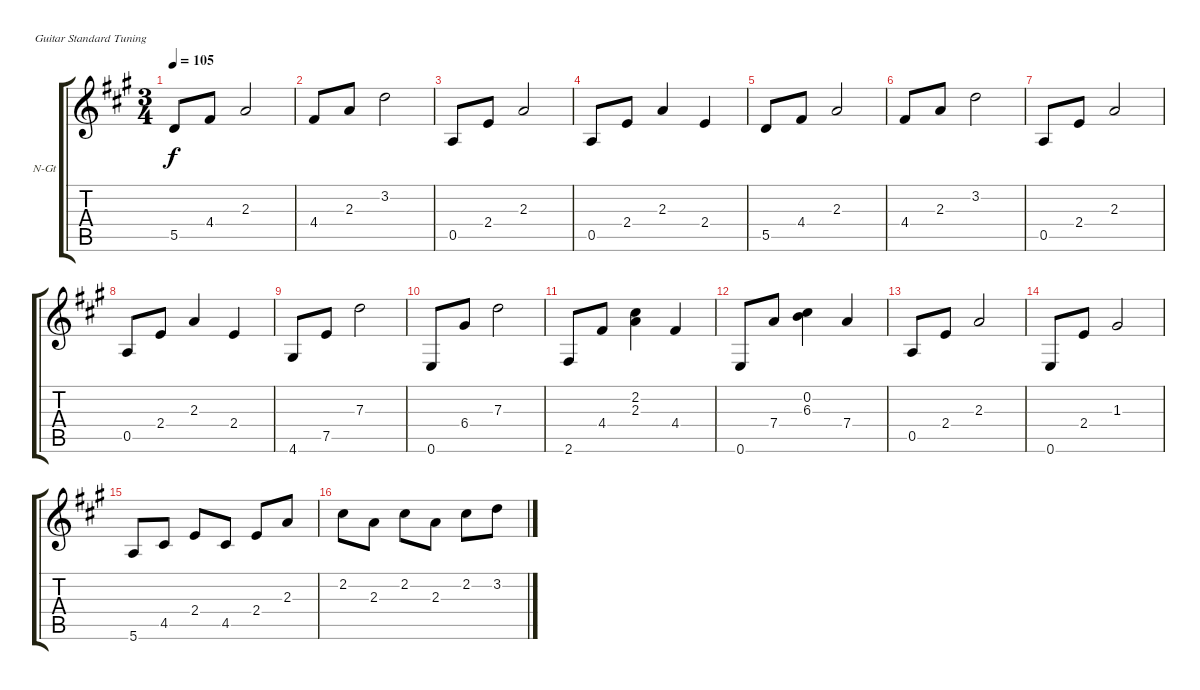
\bracketExtendMode groupsimilarinstruments
\firstSystemTrackNameOrientation horizontal
\otherSystemsTrackNameOrientation horizontal
\track ("Rythm" "N-Gt") {instrument acousticguitarnylon}
\staff {score tabs}
\tuning (E4 B3 G3 D3 A2 E2)
\ts (3 4)
\tempo 105
\clef g2
\ks a
5.5.8{dy f} 4.4.8 2.3.2 |
4.4.8 2.3.8 3.2.2 |
0.5.8 2.4.8 2.3.2 |
0.5.8 2.4.8 2.3.4 2.4.4 |
5.5.8 4.4.8 2.3.2 |
4.4.8 2.3.8 3.2.2 |
0.5.8 2.4.8 2.3.2 |
0.5.8 2.4.8 2.3.4 2.4.4 |
4.6.8 7.5.8 7.3.2 |
0.6.8 6.4.8 7.3.2 |
2.6.8 4.4.8 (2.2 2.3).4 4.4.4 |
0.6.8 7.4.8 (0.2 6.3).4 7.4.4 |
0.5.8 2.4.8 2.3.2 |
0.6.8 2.4.8 1.3.2 |
5.6.8 4.5.8 2.4.8 4.5.8 2.4.8 2.3.8 |
2.2.8 2.3.8 2.2.8 2.3.8 2.2.8 3.2.8
